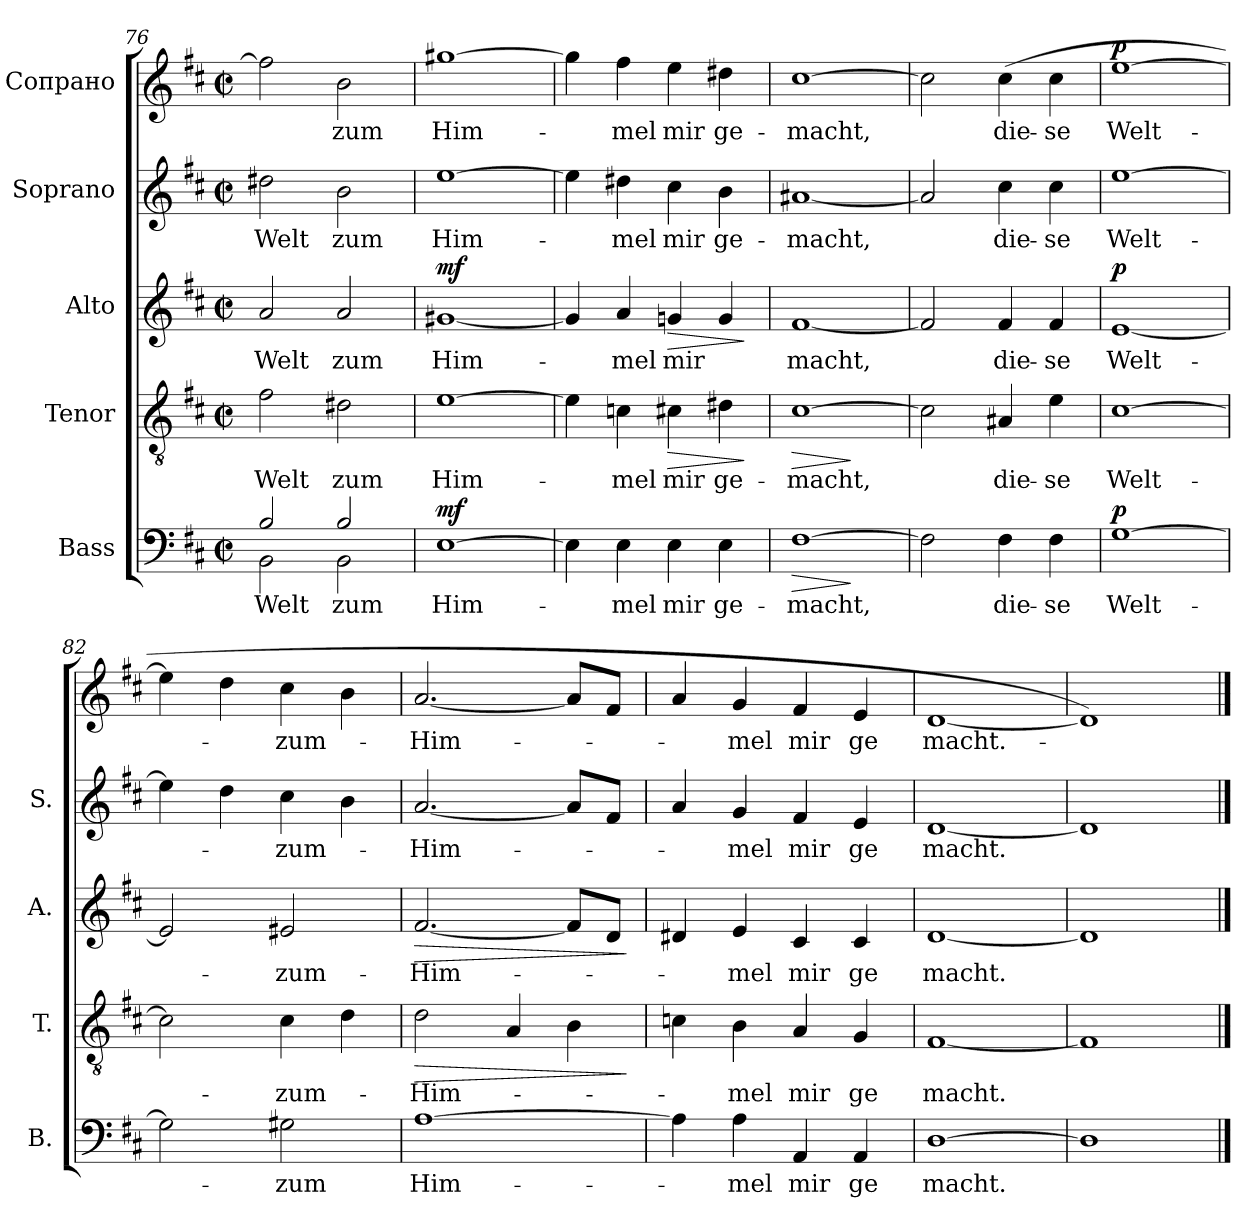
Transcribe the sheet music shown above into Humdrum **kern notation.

**kern	**text	**dynam	**kern	**text	**dynam	**kern	**text	**dynam	**kern	**text	**kern	**text	**dynam
*part5	*part5	*part5	*part4	*part4	*part4	*part3	*part3	*part3	*part2	*part2	*part1	*part1	*part1
*staff5	*staff5	*staff5	*staff4	*staff4	*staff4	*staff3	*staff3	*staff3	*staff2	*staff2	*staff1	*staff1	*staff1
*I"Bass	*	*	*I"Tenor	*	*	*I"Alto	*	*	*I"Soprano	*	*I"Сопрано	*	*
*I'B.	*	*	*I'T.	*	*	*I'A.	*	*	*I'S.	*	*	*	*
*clefF4	*	*	*clefGv2	*	*	*clefG2	*	*	*clefG2	*	*clefG2	*	*
*k[f#c#]	*	*	*k[f#c#]	*	*	*k[f#c#]	*	*	*k[f#c#]	*	*k[f#c#]	*	*
*M2/2	*	*	*M2/2	*	*	*M2/2	*	*	*M2/2	*	*M2/2	*	*
*met(c|)	*	*	*met(c|)	*	*	*met(c|)	*	*	*met(c|)	*	*met(c|)	*	*
=76	=76	=76	=76	=76	=76	=76	=76	=76	=76	=76	=76	=76	=76
*^	*	*	*	*	*	*	*	*	*	*	*	*	*
2B/	2BB\	Welt	.	2f#\	Welt	.	2a/	Welt	.	2dd#X\	Welt	2ff#\]	.	.
2B/	2BB\	zum	.	2d#X\	zum	.	2a/	zum	.	2b\	zum	2b\	zum	.
=77	=77	=77	=77	=77	=77	=77	=77	=77	=77	=77	=77	=77	=77	=77
!	!	!	!LO:DY:a	!	!	!	!	!	!LO:DY:a	!	!	!	!	!
*v	*v	*	*	*	*	*	*	*	*	*	*	*	*	*
[1E	Him-	mf	[1e	Him-	.	[1g#X	Him-	mf	[1ee	Him-	[1gg#X	Him-	.
=78	=78	=78	=78	=78	=78	=78	=78	=78	=78	=78	=78	=78	=78
4E\]	.	.	4e\]	.	.	4g#/]	.	.	4ee\]	.	4gg#\]	.	.
4E\	-mel	.	4cn\	-mel	.	4a/	-mel	.	4dd#X\	-mel	4ff#\	-mel	.
!	!	!	!	!	!LO:HP:b	!	!	!LO:HP:b	!	!	!	!	!
4E\	mir	.	4c#X\	mir	>	4gn/	mir	>	4cc#\	mir	4ee\	mir	.
4E\	ge-	.	4d#X\	ge-	.	4g/	.	.	4b\	ge-	4dd#X\	ge-	.
.	.	.	.	.	]	.	.	]	.	.	.	.	.
!!LO:PB:g=z
=79	=79	=79	=79	=79	=79	=79	=79	=79	=79	=79	=79	=79	=79
!	!	!LO:HP:b	!	!	!LO:HP:b	!	!	!	!	!	!	!	!
[1F#	-macht,	>	[1c#	-macht,	>	[1f#	-macht,	.	[1a#X	-macht,	[1cc#	-macht,	.
.	.	]	.	.	]	.	.	.	.	.	.	.	.
=80	=80	=80	=80	=80	=80	=80	=80	=80	=80	=80	=80	=80	=80
2F#\]	.	.	2c#\]	.	.	2f#/]	.	.	2a#/]	.	2cc#\]	.	.
4F#\	die-	.	4A#X/	die-	.	4f#/	die-	.	4cc#\	die-	(4cc#\	die-	.
4F#\	-se	.	4e\	-se	.	4f#/	-se	.	4cc#\	-se	4cc#\	-se	.
=81	=81	=81	=81	=81	=81	=81	=81	=81	=81	=81	=81	=81	=81
!	!	!LO:DY:a	!	!	!	!	!	!LO:DY:a	!	!	!	!	!LO:DY:a
[1G	Welt-	p	[1c#	Welt-	.	[1e	Welt-	p	[1ee	Welt-	[1ee	Welt-	p
=82	=82	=82	=82	=82	=82	=82	=82	=82	=82	=82	=82	=82	=82
2G\]	.	.	2c#\]	.	.	2e/]	.	.	4ee\]	.	4ee\]	.	.
.	.	.	.	.	.	.	.	.	4dd\	.	4dd\	.	.
2G#X\	-zum	.	4c#\	-zum-	.	2e#X/	-zum-	.	4cc#\	-zum-	4cc#\	zum-	.
.	.	.	4d\	.	.	.	.	.	4b\	.	4b\	.	.
=83	=83	=83	=83	=83	=83	=83	=83	=83	=83	=83	=83	=83	=83
!	!	!	!	!	!LO:HP:b	!	!	!LO:HP:b	!	!	!	!	!
[1A	Him-	.	2d\	-Him-	>	[2.f#/	-Him-	>	[2.a/	-Him-	[2.a/	-Him-	.
.	.	.	4A/	.	.	.	.	.	.	.	.	.	.
.	.	.	4B\	.	.	8f#/L]	.	.	8a/L]	.	8a/L]	.	.
.	.	.	.	.	.	8d/J	.	.	8f#/J	.	8f#/J	.	.
.	.	.	.	.	]	.	.	]	.	.	.	.	.
=84	=84	=84	=84	=84	=84	=84	=84	=84	=84	=84	=84	=84	=84
4A\]	.	.	4cn\	.	.	4d#X/	.	.	4a/	.	4a/	.	.
4A\	-mel	.	4B\	-mel	.	4e/	-mel	.	4g/	-mel	4g/	mel	.
4AA/	mir	.	4A/	mir	.	4c#/	mir	.	4f#/	mir	4f#/	mir	.
4AA/	ge	.	4G/	ge	.	4c#/	ge	.	4e/	ge	4e/	ge	.
=85	=85	=85	=85	=85	=85	=85	=85	=85	=85	=85	=85	=85	=85
[1D	macht.	.	[1F#	macht.	.	[1d	macht.	.	[1d	macht.	[1d	macht.-	.
!!LO:LB:g=z
=86	=86	=86	=86	=86	=86	=86	=86	=86	=86	=86	=86	=86	=86
1D]	.	.	1F#]	.	.	1d]	.	.	1d]	.	1d])	.	.
==	==	==	==	==	==	==	==	==	==	==	==	==	==
*-	*-	*-	*-	*-	*-	*-	*-	*-	*-	*-	*-	*-	*-
